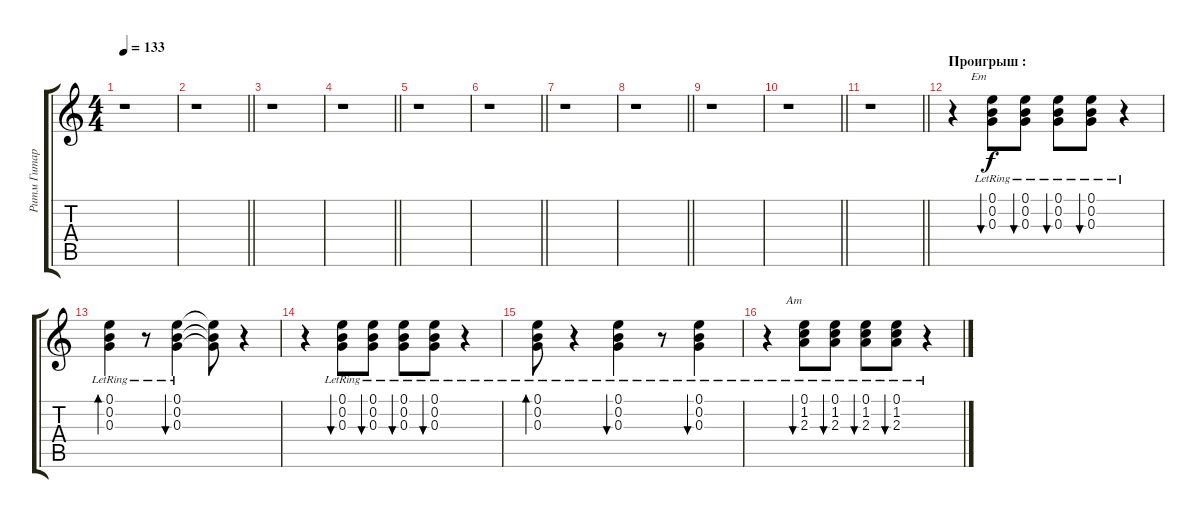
\track ("Ритм Гитара 2" "Ритм Гитар") {instrument electricguitarclean}
\staff {score tabs}
\tuning (E4 B3 G3 D3 A2 E2) {hide}
\ts (4 4)
\tempo 133
\clef g2
\ks c
r.1{dy f} |
\barLineRight lightlight
r.1 |
r.1 |
\barLineRight lightlight
r.1 |
r.1 |
\barLineRight lightlight
r.1 |
r.1 |
\barLineRight lightlight
r.1 |
r.1 |
\barLineRight lightlight
r.1 |
\barLineRight lightlight
r.1 |
\section ("" "Проигрыш :")
r.4{txt "      Em" volume 8 instrument electricguitarclean} (0.1{lr} 0.2{lr} 0.3{lr}).8{bu 30} (0.1{lr} 0.2{lr} 0.3{lr}).8{bu 30} (0.1{lr} 0.2{lr} 0.3{lr}).8{bu 30} (0.1{lr} 0.2{lr} 0.3{lr}).8{bu 30} r.4 |
(0.1{lr} 0.2{lr} 0.3{lr}).4{bd 30} r.8 (0.1{lr} 0.2{lr} 0.3{lr}).4{bu 30} (0.1{t} 0.2{t} 0.3{t}).8 r.4 |
r.4 (0.1{lr} 0.2{lr} 0.3{lr}).8{bu 30} (0.1{lr} 0.2{lr} 0.3{lr}).8{bu 30} (0.1{lr} 0.2{lr} 0.3{lr}).8{bu 30} (0.1{lr} 0.2{lr} 0.3{lr}).8{bu 30} r.4 |
(0.1{lr} 0.2{lr} 0.3{lr}).8{bd 30} r.4 (0.1{lr} 0.2{lr} 0.3{lr}).4{bu 30} r.8 (0.1{lr} 0.2{lr} 0.3{lr}).4{bu 30} |
r.4{txt "      Am"} (0.1{lr} 1.2{lr} 2.3{lr}).8{bu 30} (0.1{lr} 1.2{lr} 2.3{lr}).8{bu 30} (0.1{lr} 1.2{lr} 2.3{lr}).8{bu 30} (0.1{lr} 1.2{lr} 2.3{lr}).8{bu 30} r.4
